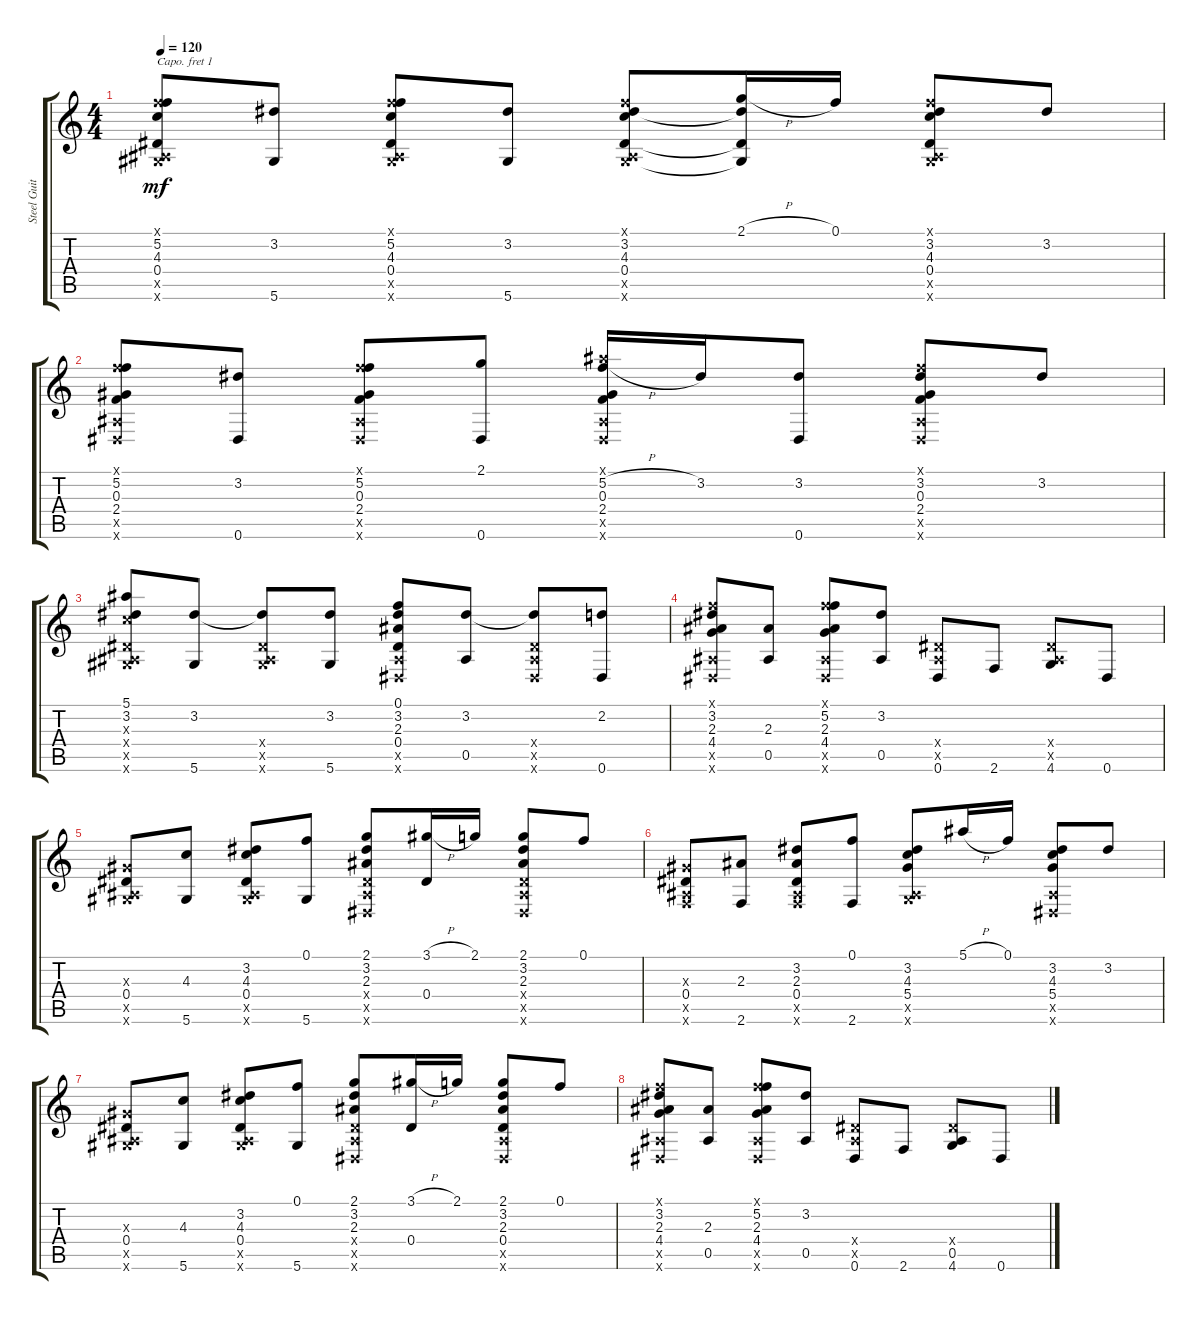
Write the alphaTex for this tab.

\track ("Steel Guitar" "Steel Guit") {instrument acousticguitarsteel}
\staff {score tabs}
\capo 1
\tuning (E4 B3 G3 D3 A2 D2) {hide}
\ts (4 4)
\tempo 120
\clef g2
\ks c
(0.1{x} 5.2 4.3 0.4 0.5{x} 5.6{x}).8{dy mf} (3.2 5.6).8 (0.1{x} 5.2 4.3 0.4 0.5{x} 5.6{x}).8 (3.2 5.6).8 (0.1{x} 3.2 4.3 0.4 0.5{x} 5.6{x}).8 (2.1{h} 3.2{t} 0.4{t} 5.6{t}).16 0.1.16 (0.1{x} 3.2 4.3 0.4 0.5{x} 5.6{x}).8 3.2.8 |
(0.1{x} 5.2 0.3 2.4 0.5{x} 0.6{x}).8 (3.2 0.6).8 (0.1{x} 5.2 0.3 2.4 0.5{x} 0.6{x}).8 (2.1 0.6).8 (5.1{x} 5.2{h} 0.3 2.4 0.5{x} 0.6{x}).16 3.2.16 (3.2 0.6).8 (0.1{x} 3.2 0.3 2.4 0.5{x} 0.6{x}).8 3.2.8 |
(5.1 3.2 4.3{x} 0.4{x} 0.5{x} 5.6{x}).8 (3.2 5.6).8 (3.2{t} 0.4{x} 0.5{x} 5.6{x}).8 (3.2 5.6).8 (0.1 3.2 2.3 0.4 0.5{x} 0.6{x}).8 (3.2 0.5).8 (3.2{t} 0.4{x} 0.5{x} 0.6{x}).8 (2.2 0.6).8 |
(0.1{x} 3.2 2.3 4.4 0.5{x} 0.6{x}).8 (2.3 0.5).8 (0.1{x} 5.2 2.3 4.4 0.5{x} 0.6{x}).8 (3.2 0.5).8 (0.4{x} 0.5{x} 0.6).8 2.6.8 (0.4{x} 0.5{x} 4.6).8 0.6.8 |
(0.3{x} 0.4 0.5{x} 5.6{x}).8 (4.3 5.6).8 (3.2 4.3 0.4 0.5{x} 5.6{x}).8 (0.1 5.6).8 (2.1 3.2 2.3 0.4{x} 0.5{x} 0.6{x}).8 (3.1{h} 0.4).16 2.1.16 (2.1 3.2 2.3 0.4{x} 0.5{x} 0.6{x}).8 0.1.8 |
(0.3{x} 0.4 0.5{x} 2.6{x}).8 (2.3 2.6).8 (3.2 2.3 0.4 0.5{x} 2.6{x}).8 (0.1 2.6).8 (3.2 4.3 5.4 0.5{x} 4.6{x}).8 5.1{h}.16 0.1.16 (3.2 4.3 5.4 0.5{x} 0.6{x}).8 3.2.8 |
(0.3{x} 0.4 0.5{x} 5.6{x}).8 (4.3 5.6).8 (3.2 4.3 0.4 0.5{x} 5.6{x}).8 (0.1 5.6).8 (2.1 3.2 2.3 0.4{x} 0.5{x} 0.6{x}).8 (3.1{h} 0.4).16 2.1.16 (2.1 3.2 2.3 0.4 0.5{x} 0.6{x}).8 0.1.8 |
(0.1{x} 3.2 2.3 4.4 0.5{x} 0.6{x}).8 (2.3 0.5).8 (0.1{x} 5.2 2.3 4.4 0.5{x} 0.6{x}).8 (3.2 0.5).8 (0.4{x} 0.5{x} 0.6).8 2.6.8 (0.4{x} 0.5 4.6).8 0.6.8
